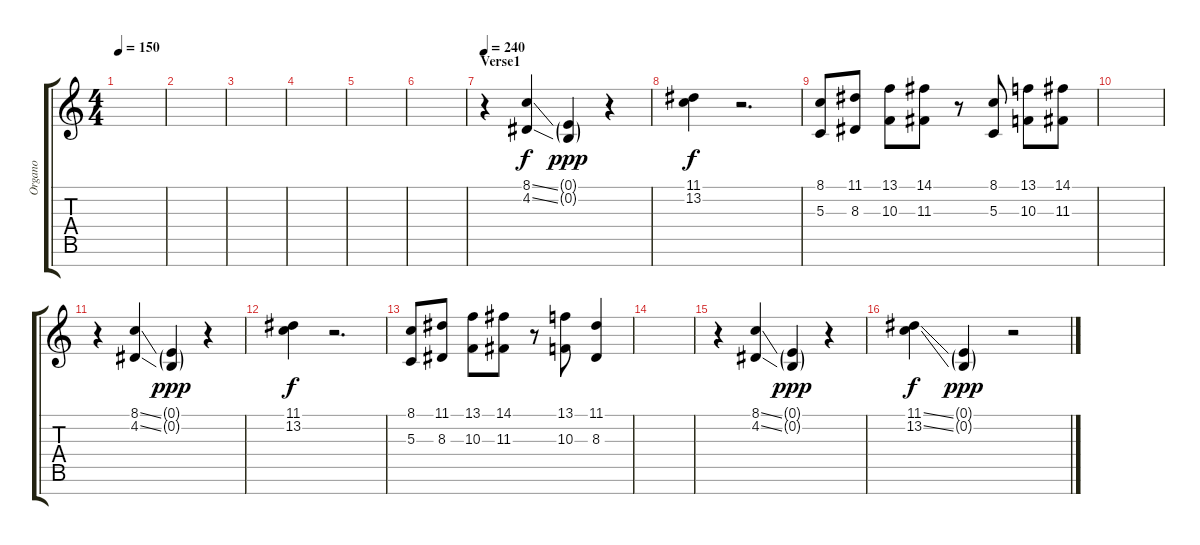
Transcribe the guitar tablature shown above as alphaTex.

\track ("Organo" "Organo") {instrument drawbarorgan}
\staff {score tabs}
\tuning (E4 B3 G3 D3 A2 E2 B1) {hide}
\ts (4 4)
\tempo 150
\clef g2
\ks c
|
|
|
|
|
|
\section ("" "Verse1")
\tempo 240
r.4 (8.1{ss} 4.2{ss}).4 (0.1{g} 0.2{g}).4{dy ppp} r.4 |
(11.1 13.2).4{dy f} r.2{d} |
(8.1 5.3).8 (11.1 8.3).8 (13.1 10.3).8 (14.1 11.3).8 r.8 (8.1 5.3).8 (13.1 10.3).8 (14.1 11.3).8 |
|
r.4 (8.1{ss} 4.2{ss}).4 (0.1{g} 0.2{g}).4{dy ppp} r.4 |
(11.1 13.2).4{dy f} r.2{d} |
(8.1 5.3).8 (11.1 8.3).8 (13.1 10.3).8 (14.1 11.3).8 r.8 (13.1 10.3).8 (11.1 8.3).4 |
|
r.4 (8.1{ss} 4.2{ss}).4 (0.1{g} 0.2{g}).4{dy ppp} r.4 |
(11.1{ss} 13.2{ss}).4{dy f} (0.1{g} 0.2{g}).4{dy ppp} r.2
